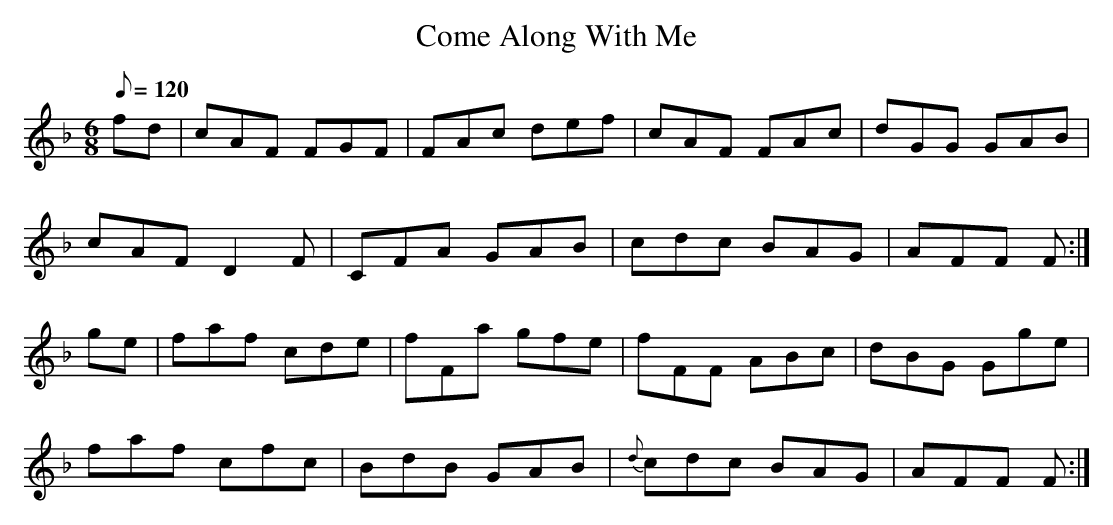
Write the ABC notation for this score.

X:1
T:Come Along With Me
M:6/8
L:1/8
Q:120
K:F
fd|cAF FGF|FAc def|cAF FAc|dGG GAB|!
cAF D2F|CFA GAB|cdc BAG|AFF F:|!
ge|faf cde|fFa gfe|fFF ABc|dBG Gge|!
faf cfc|BdB GAB|{d}cdc BAG|AFF F:|!
